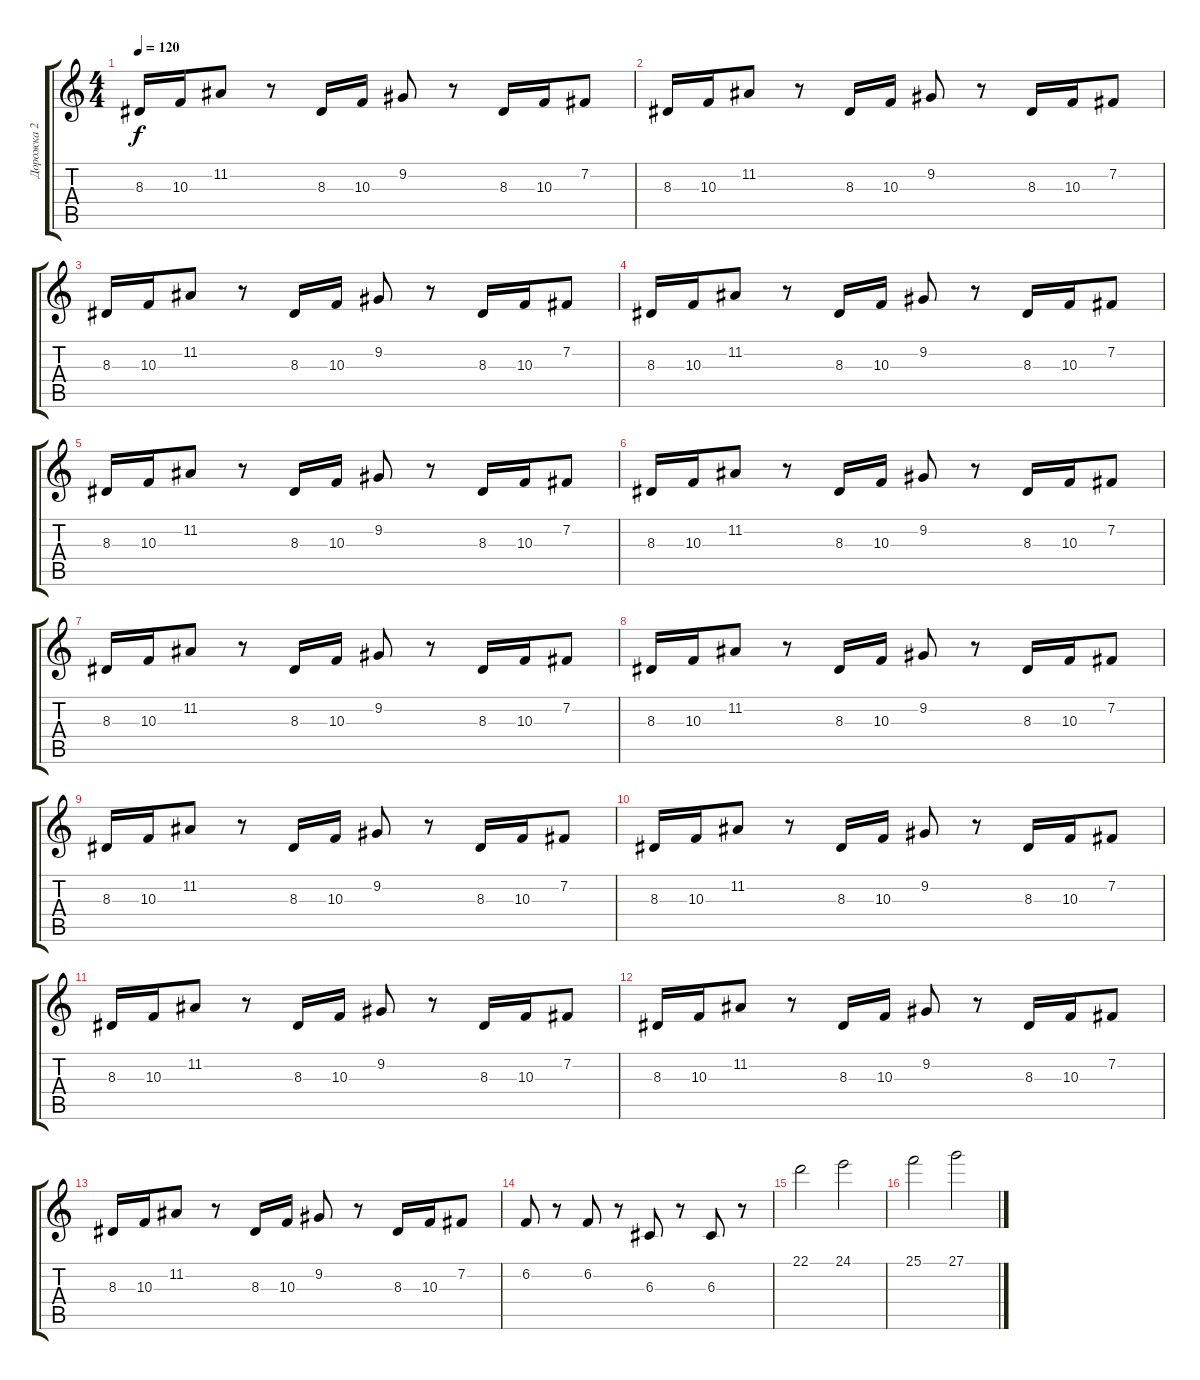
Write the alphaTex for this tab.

\track ("Дорожка 2" "Дорожка 2") {instrument stringensemble1}
\staff {score tabs}
\tuning (E4 B3 G3 D3 A2 D2) {hide}
\ts (4 4)
\tempo 120
\clef g2
\ks c
8.3.16{dy f} 10.3.16 11.2.8 r.8 8.3.16 10.3.16 9.2.8 r.8 8.3.16 10.3.16 7.2.8 |
8.3.16 10.3.16 11.2.8 r.8 8.3.16 10.3.16 9.2.8 r.8 8.3.16 10.3.16 7.2.8 |
8.3.16 10.3.16 11.2.8 r.8 8.3.16 10.3.16 9.2.8 r.8 8.3.16 10.3.16 7.2.8 |
8.3.16 10.3.16 11.2.8 r.8 8.3.16 10.3.16 9.2.8 r.8 8.3.16 10.3.16 7.2.8 |
8.3.16 10.3.16 11.2.8 r.8 8.3.16 10.3.16 9.2.8 r.8 8.3.16 10.3.16 7.2.8 |
8.3.16 10.3.16 11.2.8 r.8 8.3.16 10.3.16 9.2.8 r.8 8.3.16 10.3.16 7.2.8 |
8.3.16 10.3.16 11.2.8 r.8 8.3.16 10.3.16 9.2.8 r.8 8.3.16 10.3.16 7.2.8 |
8.3.16 10.3.16 11.2.8 r.8 8.3.16 10.3.16 9.2.8 r.8 8.3.16 10.3.16 7.2.8 |
8.3.16 10.3.16 11.2.8 r.8 8.3.16 10.3.16 9.2.8 r.8 8.3.16 10.3.16 7.2.8 |
8.3.16 10.3.16 11.2.8 r.8 8.3.16 10.3.16 9.2.8 r.8 8.3.16 10.3.16 7.2.8 |
8.3.16 10.3.16 11.2.8 r.8 8.3.16 10.3.16 9.2.8 r.8 8.3.16 10.3.16 7.2.8 |
8.3.16 10.3.16 11.2.8 r.8 8.3.16 10.3.16 9.2.8 r.8 8.3.16 10.3.16 7.2.8 |
8.3.16 10.3.16 11.2.8 r.8 8.3.16 10.3.16 9.2.8 r.8 8.3.16 10.3.16 7.2.8 |
6.2.8 r.8 6.2.8 r.8 6.3.8 r.8 6.3.8 r.8 |
22.1.2 24.1.2 |
25.1.2 27.1.2
